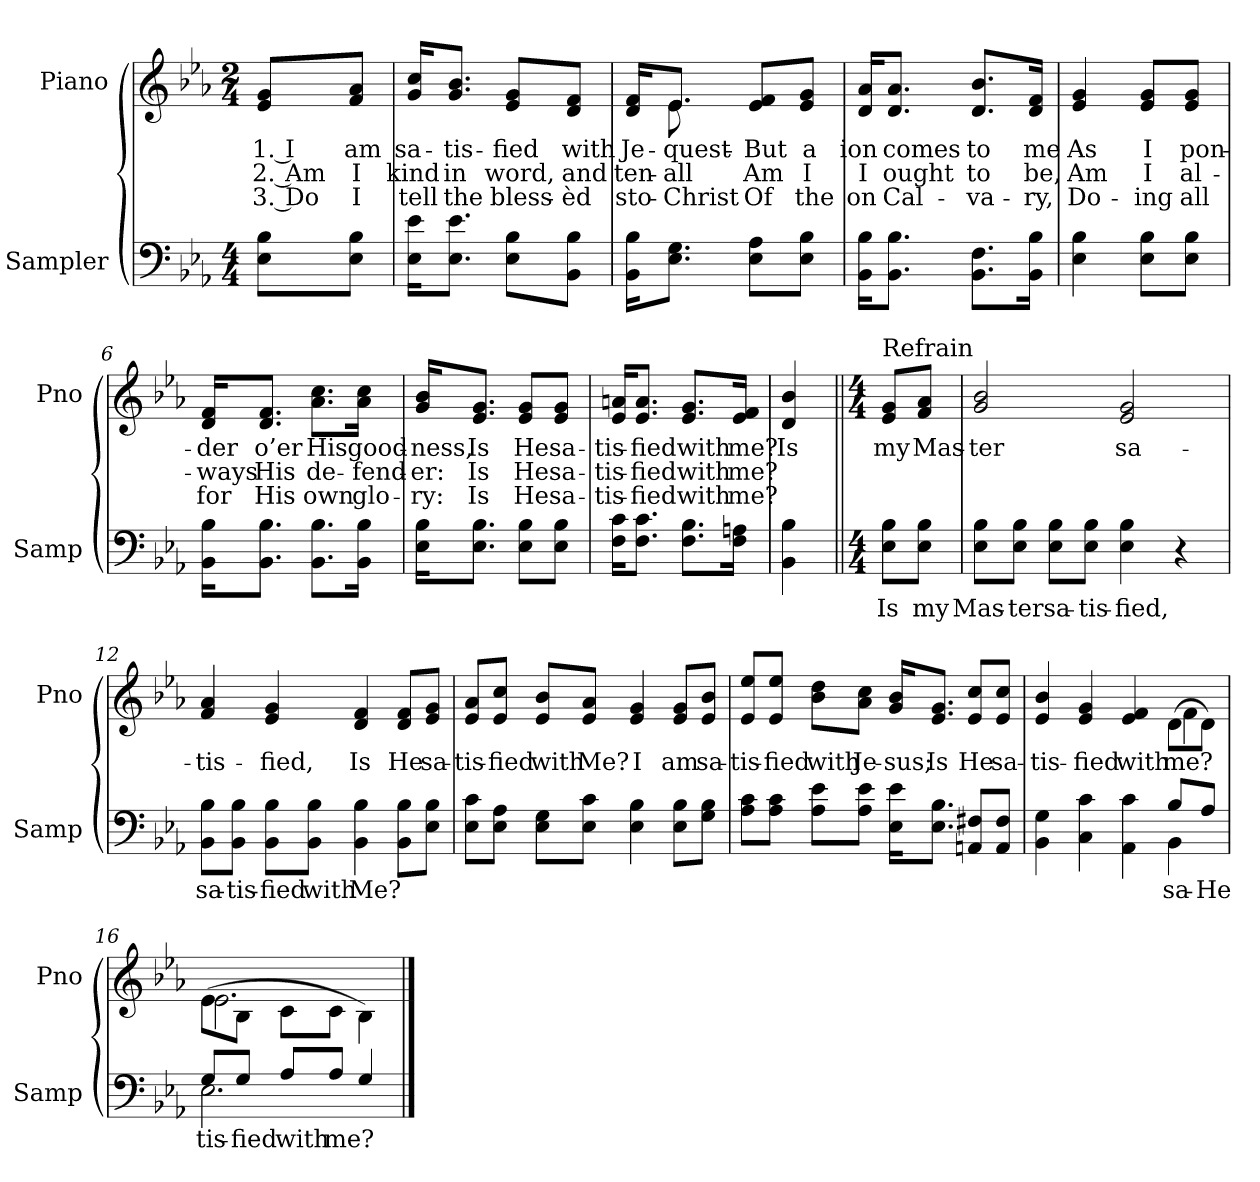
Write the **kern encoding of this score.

**kern	**text	**kern	**text	**text	**text
*part2	*part2	*part1	*part1	*part1	*part1
*staff2	*staff2	*staff1	*staff1	*staff1	*staff1
*I"Sampler	*	*I"Piano	*	*	*
*I'Samp	*	*I'Pno	*	*	*
*clefF4	*	*clefG2	*	*	*
*k[b-e-a-]	*	*k[b-e-a-]	*	*	*
*E-:	*	*E-:	*	*	*
*M4/4	*	*M2/4	*	*	*
=1	=1	=1	=1	=1	=1
8E-\ 8B-\L	.	8e-/ 8g/L	1. I	2. Am	3. Do
8E-\ 8B-\J	.	8f/ 8a-/J	am	I	I
=2	=2	=2	=2	=2	=2
16E-\ 16e-\KL	.	16g/ 16cc/KL	sa-	kind	tell
8.E-\ 8.e-\J	.	8.g/ 8.b-/J	-tis-	in	the
8E-\ 8B-\L	.	8e-/ 8g/L	-fied	word,	bless-
8BB-\ 8B-\J	.	8d/ 8f/J	with	and	-èd
=3	=3	=3	=3	=3	=3
*	*	*^	*	*	*
16BB-\ 16B-\KL	.	16d/ 16f/KL	16ryy	Je-	ten-	sto-
8.E-\ 8.G\J	.	8.e-/J	8.e-	quest-	all	Christ
8E-\ 8A-\L	.	8e-/ 8f/L	4ryy	But	Am	Of
8E-\ 8B-\J	.	8e-/ 8g/J	.	a	I	the
*	*	*v	*v	*	*	*
=4	=4	=4	=4	=4	=4
16BB-\ 16B-\KL	.	16d/ 16a-/KL	-ion	I	on
8.BB-\ 8.B-\J	.	8.d/ 8.a-/J	comes	ought	Cal-
8.BB-\ 8.F\L	.	8.d/ 8.b-/L	to	to	-va-
16BB-\ 16B-\Jk	.	16d/ 16f/Jk	me	be,	-ry,
=5	=5	=5	=5	=5	=5
4E- 4B-	.	4e- 4g	As	Am	Do-
8E-\ 8B-\L	.	8e-/ 8g/L	I	I	-ing
8E-\ 8B-\J	.	8e-/ 8g/J	pon-	al-	all
=6	=6	=6	=6	=6	=6
16BB-\ 16B-\KL	.	16d/ 16f/KL	-der	-ways	for
8.BB-\ 8.B-\J	.	8.d/ 8.f/J	o’er	His	His
8.BB-\ 8.B-\L	.	8.a-\ 8.cc\L	His	de-	own
16BB-\ 16B-\Jk	.	16a-\ 16cc\Jk	good-	-fend-	glo-
=7	=7	=7	=7	=7	=7
16E-\ 16B-\KL	.	16g/ 16b-/KL	-ness,	-er:	-ry:
8.E-\ 8.B-\J	.	8.e-/ 8.g/J	Is	Is	Is
8E-\ 8B-\L	.	8e-/ 8g/L	He	He	He
8E-\ 8B-\J	.	8e-/ 8g/J	sa-	sa-	sa-
=8	=8	=8	=8	=8	=8
16F\ 16c\KL	.	16e-/ 16an/KL	-tis-	-tis-	-tis-
8.F\ 8.c\J	.	8.e-/ 8.a/J	-fied	-fied	-fied
8.F\ 8.B-\L	.	8.e-/ 8.g/L	with	with	with
16F\ 16An\Jk	.	16e-/ 16f/Jk	me?	me?	me?
=9	=9	=9	=9	=9	=9
4BB- 4B-	.	4d 4b-	Is	.	.
=10||	=10||	=10||	=10||	=10||	=10||
*M4/4	*	*M4/4	*	*	*
!	!	!LO:TX:t=Refrain	!	!	!
8E-\ 8B-\L	Is	8e-/ 8g/L	my	.	.
8E-\ 8B-\J	my	8f/ 8a-/J	Mas-	.	.
=11	=11	=11	=11	=11	=11
8E-\ 8B-\L	Mas-	2g 2b-	-ter	.	.
8E-\ 8B-\J	-ter	.	.	.	.
8E-\ 8B-\L	sa-	.	.	.	.
8E-\ 8B-\J	-tis-	.	.	.	.
4E- 4B-	-fied,	2e- 2g	sa-	.	.
4r	.	.	.	.	.
=12	=12	=12	=12	=12	=12
8BB-\ 8B-\L	sa-	4f 4a-	-tis-	.	.
8BB-\ 8B-\J	-tis-	.	.	.	.
8BB-\ 8B-\L	-fied	4e- 4g	-fied,	.	.
8BB-\ 8B-\J	with	.	.	.	.
4BB- 4B-	Me?	4d 4f	Is	.	.
8BB-\ 8B-\L	.	8d/ 8f/L	He	.	.
8E-\ 8B-\J	.	8e-/ 8g/J	sa-	.	.
=13	=13	=13	=13	=13	=13
8E-\ 8c\L	.	8e-/ 8a-/L	-tis-	.	.
8E-\ 8A-\J	.	8e-/ 8cc/J	-fied	.	.
8E-\ 8G\L	.	8e-/ 8b-/L	with	.	.
8E-\ 8c\J	.	8e-/ 8a-/J	Me?	.	.
4E- 4B-	.	4e- 4g	I	.	.
8E-\ 8B-\L	.	8e-/ 8g/L	am	.	.
8G\ 8B-\J	.	8e-/ 8b-/J	sa-	.	.
=14	=14	=14	=14	=14	=14
8A-\ 8c\L	.	8e-/ 8ee-/L	-tis-	.	.
8A-\ 8c\J	.	8e-/ 8ee-/J	-fied	.	.
8A-\ 8e-\L	.	8b-\ 8dd\L	with	.	.
8A-\ 8e-\J	.	8a-\ 8cc\J	Je-	.	.
16E-\ 16e-\KL	.	16g/ 16b-/KL	-sus;	.	.
8.E-\ 8.B-\J	.	8.e-/ 8.g/J	Is	.	.
8AAn/ 8F#X/L	.	8e-/ 8cc/L	He	.	.
8AA/ 8F#/J	.	8e-/ 8cc/J	sa-	.	.
=15	=15	=15	=15	=15	=15
*^	*	*^	*	*	*
4BB- 4G	2.ryy	.	4e- 4b-	2.ryy	-tis-	.	.
4C 4c	.	.	4e- 4g	.	-fied	.	.
4AA- 4c	.	.	4e- 4f	.	with	.	.
8B-/L	4BB-	sa-	(8d\L	4f	me?	.	.
8A-/J	.	He	8d\J)	.	.	.	.
=16	=16	=16	=16	=16	=16	=16	=16
8G/L	2.E-	-tis-	(8e-\L	2.e-	.	.	.
8G/J	.	-fied	8B-\J	.	.	.	.
8A-/L	.	with	8c\L	.	.	.	.
8A-/J	.	me?	8c\J	.	.	.	.
4G/	.	.	4B-\)	.	.	.	.
*v	*v	*	*	*	*	*	*
*	*	*v	*v	*	*	*
==	==	==	==	==	==
*-	*-	*-	*-	*-	*-
